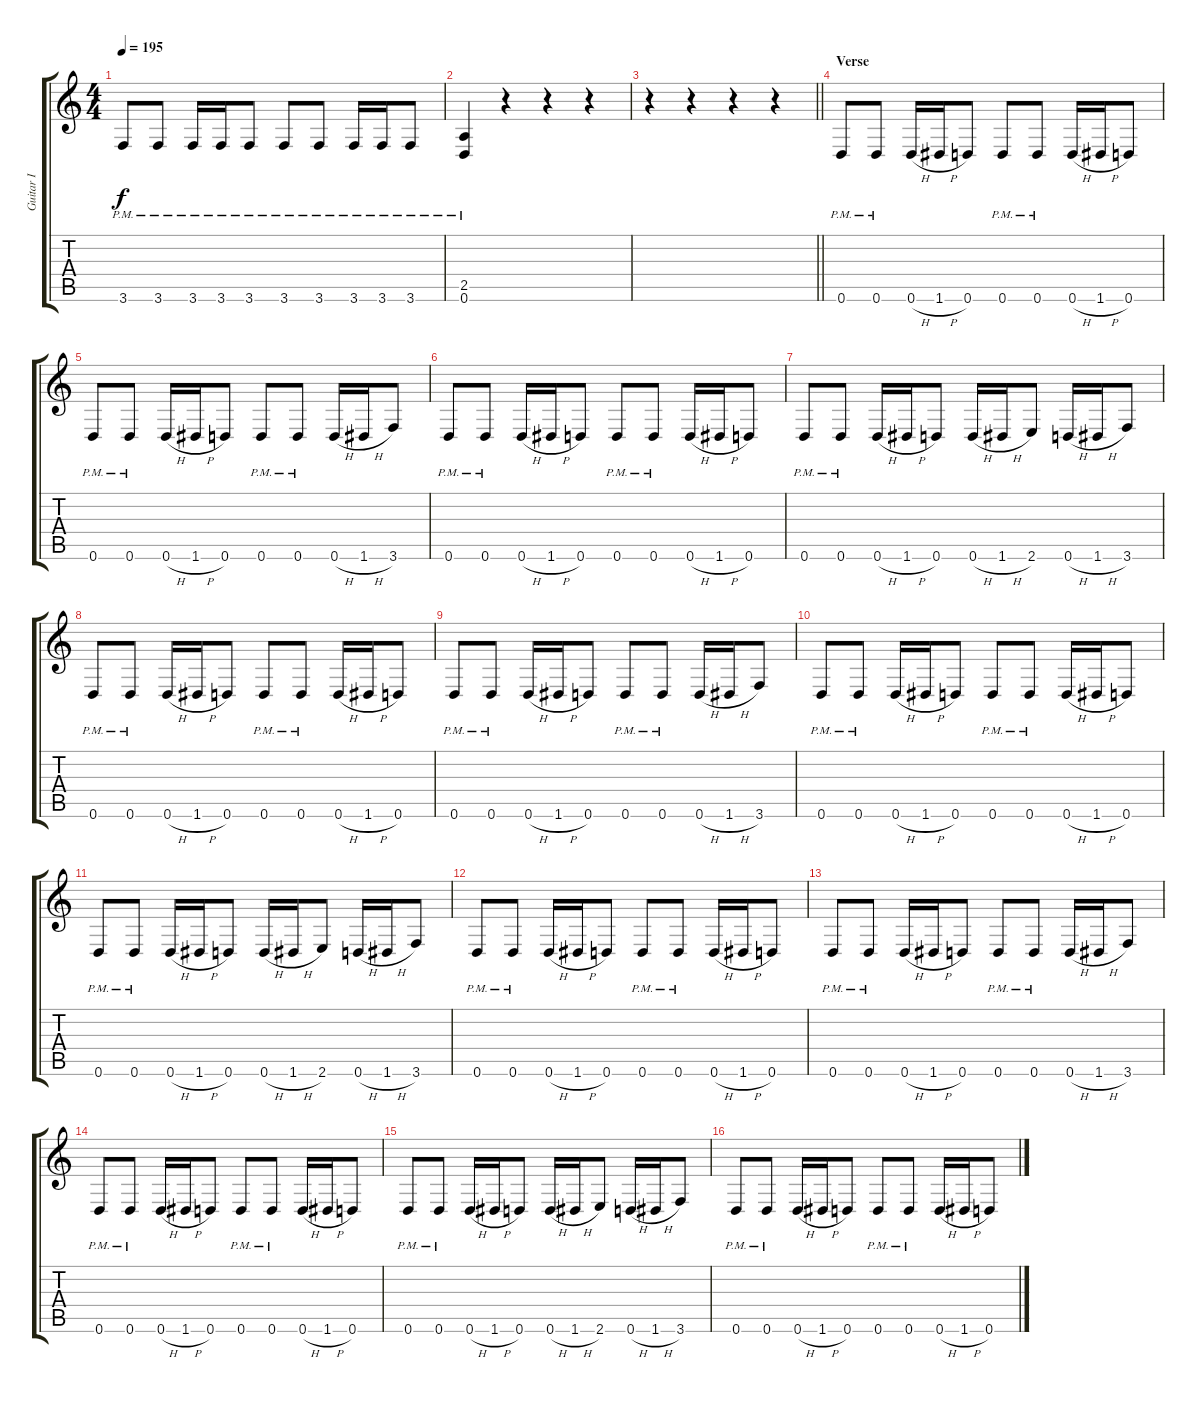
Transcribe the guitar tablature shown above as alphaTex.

\track ("Guitar I" "Guitar I") {instrument distortionguitar}
\staff {score tabs}
\tuning (D4 A3 F3 C3 G2 D2) {hide}
\ts (4 4)
\tempo 195
\clef g2
\ks c
3.6{pm}.8{dy f} 3.6{pm}.8 3.6{pm}.16 3.6{pm}.16 3.6{pm}.8 3.6{pm}.8 3.6{pm}.8 3.6{pm}.16 3.6{pm}.16 3.6{pm}.8 |
(2.5{pm} 0.6{pm}).4 r.4 r.4 r.4 |
\barLineRight lightlight
r.4 r.4 r.4 r.4 |
\section ("" "Verse")
0.6{pm}.8 0.6{pm}.8 0.6{h}.16 1.6{h}.16 0.6.8 0.6{pm}.8 0.6{pm}.8 0.6{h}.16 1.6{h}.16 0.6.8 |
0.6{pm}.8 0.6{pm}.8 0.6{h}.16 1.6{h}.16 0.6.8 0.6{pm}.8 0.6{pm}.8 0.6{h}.16 1.6{h}.16 3.6.8 |
0.6{pm}.8 0.6{pm}.8 0.6{h}.16 1.6{h}.16 0.6.8 0.6{pm}.8 0.6{pm}.8 0.6{h}.16 1.6{h}.16 0.6.8 |
0.6{pm}.8 0.6{pm}.8 0.6{h}.16 1.6{h}.16 0.6.8 0.6{h}.16 1.6{h}.16 2.6.8 0.6{h}.16 1.6{h}.16 3.6.8 |
0.6{pm}.8 0.6{pm}.8 0.6{h}.16 1.6{h}.16 0.6.8 0.6{pm}.8 0.6{pm}.8 0.6{h}.16 1.6{h}.16 0.6.8 |
0.6{pm}.8 0.6{pm}.8 0.6{h}.16 1.6{h}.16 0.6.8 0.6{pm}.8 0.6{pm}.8 0.6{h}.16 1.6{h}.16 3.6.8 |
0.6{pm}.8 0.6{pm}.8 0.6{h}.16 1.6{h}.16 0.6.8 0.6{pm}.8 0.6{pm}.8 0.6{h}.16 1.6{h}.16 0.6.8 |
0.6{pm}.8 0.6{pm}.8 0.6{h}.16 1.6{h}.16 0.6.8 0.6{h}.16 1.6{h}.16 2.6.8 0.6{h}.16 1.6{h}.16 3.6.8 |
0.6{pm}.8 0.6{pm}.8 0.6{h}.16 1.6{h}.16 0.6.8 0.6{pm}.8 0.6{pm}.8 0.6{h}.16 1.6{h}.16 0.6.8 |
0.6{pm}.8 0.6{pm}.8 0.6{h}.16 1.6{h}.16 0.6.8 0.6{pm}.8 0.6{pm}.8 0.6{h}.16 1.6{h}.16 3.6.8 |
0.6{pm}.8 0.6{pm}.8 0.6{h}.16 1.6{h}.16 0.6.8 0.6{pm}.8 0.6{pm}.8 0.6{h}.16 1.6{h}.16 0.6.8 |
0.6{pm}.8 0.6{pm}.8 0.6{h}.16 1.6{h}.16 0.6.8 0.6{h}.16 1.6{h}.16 2.6.8 0.6{h}.16 1.6{h}.16 3.6.8 |
0.6{pm}.8 0.6{pm}.8 0.6{h}.16 1.6{h}.16 0.6.8 0.6{pm}.8 0.6{pm}.8 0.6{h}.16 1.6{h}.16 0.6.8
